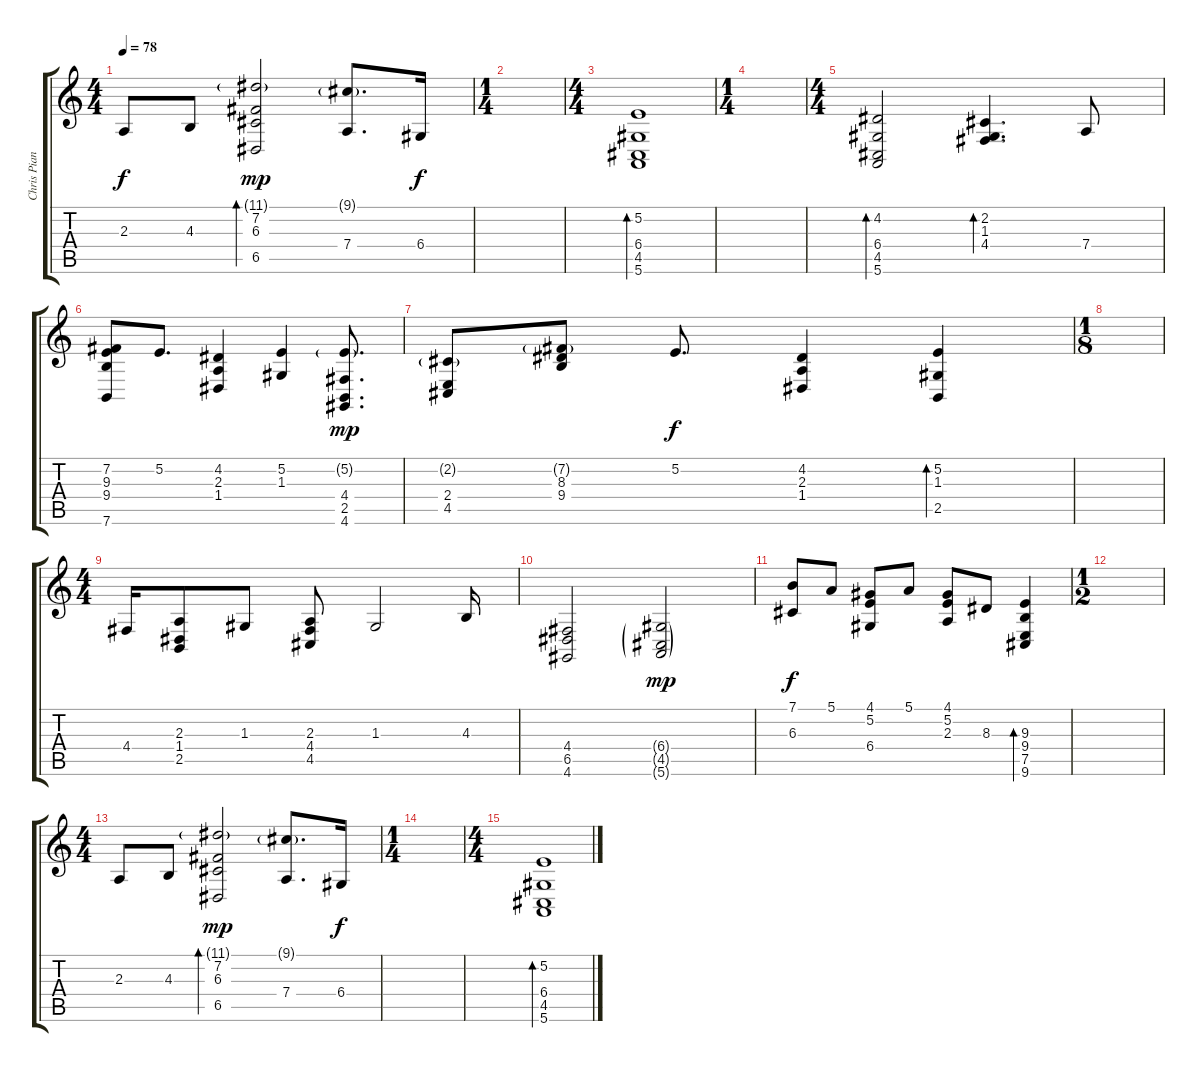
\track ("Chris Piano" "Chris Pian") {instrument acousticgrandpiano}
\staff {score tabs}
\tuning (E4 B3 G3 D3 A2 E2) {hide}
\ts (4 4)
\tempo 78
\clef g2
\ks c
2.3.8{dy f} 4.3.8 (11.1{g} 7.2 6.3 6.5).2{bd 480 dy mp} (9.1{g} 7.4).8{d} 6.4.16{dy f} |
\ts (1 4)
|
\ts (4 4)
(5.2 6.4 4.5 5.6).1{bd 480} |
\ts (1 4)
|
\ts (4 4)
(4.2 6.4 4.5 5.6).2{bd 480} (2.2 1.3 4.4).4{d bd 480} 7.4.8 |
(7.2 9.3 9.4 7.6).8 5.2.8{d} (4.2 2.3 1.4).4 (5.2 1.3).4 (5.2{g} 4.4 2.5 4.6).8{d dy mp} |
(2.2{g} 2.4 4.5).8 (7.2{g} 8.3 9.4).8 5.2.8{d dy f} (4.2 2.3 1.4).4 (5.2 1.3 2.5).4{bd 480} |
\ts (1 8)
|
\ts (4 4)
4.4.16 (2.3 1.4 2.5).8 1.3.8 (2.3 4.4 4.5).8 1.3.2 4.3.16 |
(4.4 6.5 4.6).2 (6.4{g} 4.5{g} 5.6{g}).2{dy mp} |
(7.1 6.3).8{dy f} 5.1.8 (4.1 5.2 6.4).8 5.1.8 (4.1 5.2 2.3).8 8.3.8 (9.3 9.4 7.5 9.6).4{bd 480} |
\ts (1 2)
|
\ts (4 4)
2.3.8 4.3.8 (11.1{g} 7.2 6.3 6.5).2{bd 480 dy mp} (9.1{g} 7.4).8{d} 6.4.16{dy f} |
\ts (1 4)
|
\ts (4 4)
(5.2 6.4 4.5 5.6).1{bd 480}
